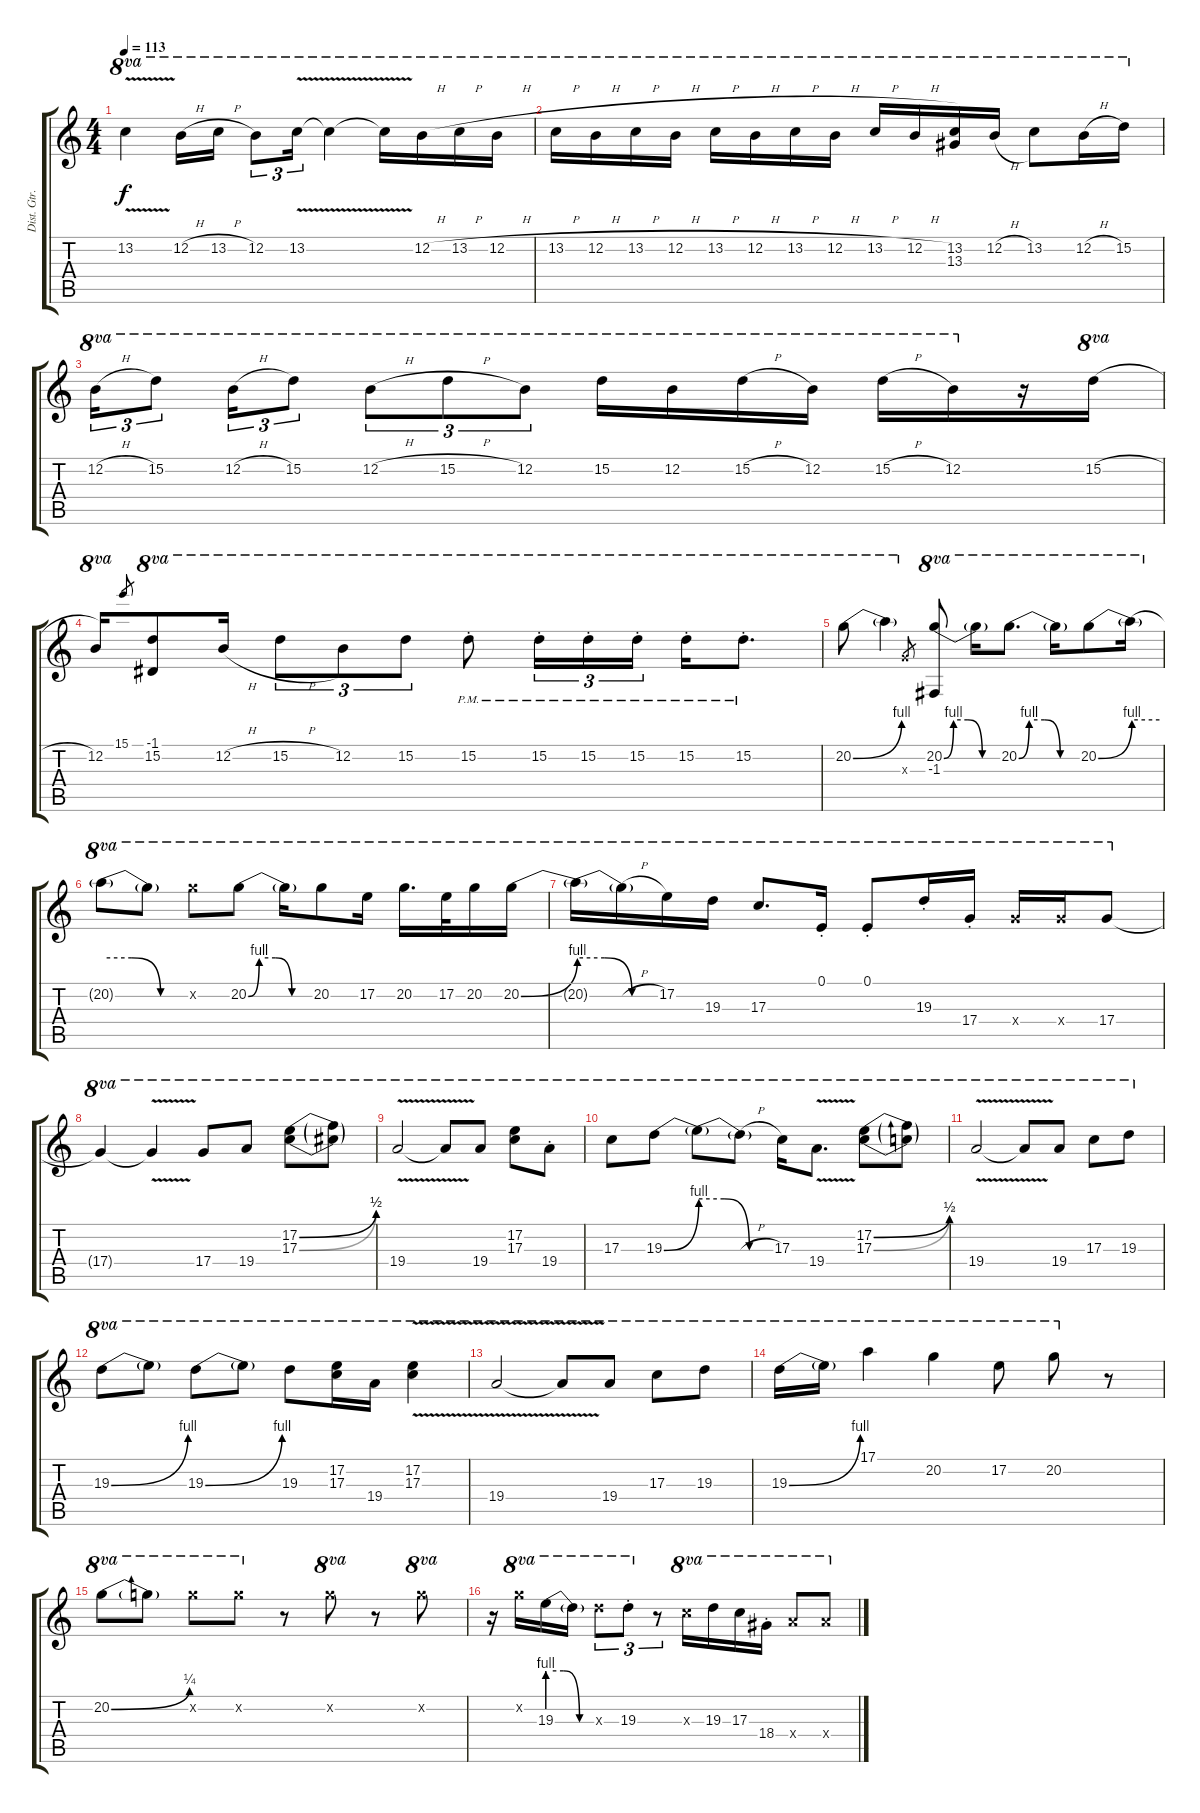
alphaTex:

\track ("Dist. Gtr." "Dist. Gtr.") {instrument overdrivenguitar}
\staff {score tabs}
\tuning (E4 B3 G3 D3 A2 E2) {hide}
\ts (4 4)
\tempo 113
\clef g2
\ks c
13.2{v}.4{ot 8va dy f} 12.2{h}.16{ot 8va} 13.2{h}.16{ot 8va} 12.2.8{tu (3 2) ot 8va} 13.2{v}.16{tu (3 2) ot 8va} 13.2{v t}.4{ot 8va} 13.2{v t}.16{ot 8va} 12.2{h}.16{ot 8va} 13.2{h}.16{ot 8va} 12.2{h}.16{ot 8va} |
13.2{h}.16{ot 8va} 12.2{h}.16{ot 8va} 13.2{h}.16{ot 8va} 12.2{h}.16{ot 8va} 13.2{h}.16{ot 8va} 12.2{h}.16{ot 8va} 13.2{h}.16{ot 8va} 12.2{h}.16{ot 8va} 13.2{h}.16{ot 8va} 12.2{h}.16{ot 8va} (13.2 13.3).16{ot 8va} 12.2{h}.16{ot 8va} 13.2.8{ot 8va} 12.2{h}.16{ot 8va} 15.2.16{ot 8va} |
12.2{h}.16{tu (3 2) ot 8va} 15.2.8{tu (3 2) ot 8va} 12.2{h}.16{tu (3 2) ot 8va} 15.2.8{tu (3 2) ot 8va} 12.2{h}.8{tu (3 2) ot 8va} 15.2{h}.8{tu (3 2) ot 8va} 12.2.8{tu (3 2) ot 8va} 15.2.16{ot 8va} 12.2.16{ot 8va} 15.2{h}.16{ot 8va} 12.2.16{ot 8va} 15.2{h}.16{ot 8va} 12.2.16{ot 8va} r.16 15.2{h}.16{ot 8va} |
12.2.16{ot 8va} 15.1.8{gr} (-1.1 15.2).8{ot 8va} 12.2{h}.16{ot 8va} 15.2{h}.8{tu (3 2) ot 8va} 12.2.8{tu (3 2) ot 8va} 15.2.8{tu (3 2) ot 8va} 15.2{pm st}.8{ot 8va} 15.2{pm st}.16{tu (3 2) ot 8va} 15.2{pm st}.16{tu (3 2) ot 8va} 15.2{pm st}.16{tu (3 2) ot 8va} 15.2{pm st}.16{ot 8va} 15.2{pm st}.8{d ot 8va} |
20.2{be (bend 0 0 60 4)}.8{ot 8va} 20.2{t}.4{ot 8va} 0.3{x}.8{gr} (20.2{be (custom 0 0 10 4 25 4 40 0 60 0)} -1.3).8{ot 8va} 20.2{t}.16{ot 8va} 20.2{be (custom 0 0 10 4 25 4 40 0 60 0)}.8{d ot 8va} 20.2{t}.16{ot 8va} 20.2{be (bend 0 0 60 4)}.8{ot 8va} 20.2{be (hold 0 4 60 4) t}.16{ot 8va} |
20.2{be (custom 0 4 20 4 40 0 60 0) t}.8{ot 8va} 20.2{t}.8{ot 8va} 20.2{x}.8{ot 8va} 20.2{be (custom 0 0 10 4 25 4 40 0 60 0)}.8{ot 8va} 20.2{t}.16{ot 8va} 20.2.8{ot 8va} 17.2.16{ot 8va} 20.2.16{d ot 8va} 17.2.32{ot 8va} 20.2.16{ot 8va} 20.2{be (bend 0 0 60 4)}.16{ot 8va} |
20.2{be (custom 0 4 20 4 40 0 60 0) t}.16{ot 8va} 20.2{h t}.16{ot 8va} 17.2.16{ot 8va} 19.3.16{ot 8va} 17.3.8{d ot 8va} 0.1{st}.16{ot 8va} 0.1{st}.8{ot 8va} 19.3{st}.16{ot 8va} 17.4{st}.16{ot 8va} 17.4{x}.16{ot 8va} 17.4{x}.16{ot 8va} 17.4.8{ot 8va} |
17.4{t}.4{ot 8va} 17.4{v t}.4{ot 8va} 17.4.8{ot 8va} 19.4.8{ot 8va} (17.2{be (bend 0 0 60 2)} 17.3{be (bend 0 0 60 2)}).8{ot 8va} (17.2{t} 17.3{t}).8{ot 8va} |
19.4{v}.2{ot 8va} 19.4{v t}.8{ot 8va} 19.4.8{ot 8va} (17.2 17.3).8{ot 8va} 19.4{st}.8{ot 8va} |
17.3.8{ot 8va} 19.3{be (bend 0 0 60 4)}.8{ot 8va} 19.3{be (custom 0 4 20 4 40 0 60 0) t}.8{ot 8va} 19.3{h t}.8{ot 8va} 17.3.16{ot 8va} 19.4{v}.8{d ot 8va} (17.2{be (bend 0 0 60 2)} 17.3{be (bend 0 0 60 1)}).8{ot 8va} (17.2{t} 17.3{t}).8{ot 8va} |
19.4{v}.2{ot 8va} 19.4{v t}.8{ot 8va} 19.4.8{ot 8va} 17.3.8{ot 8va} 19.3.8{ot 8va} |
19.3{be (bend 0 0 60 4)}.8{ot 8va} 19.3{t}.8{ot 8va} 19.3{be (bend 0 0 60 4)}.8{ot 8va} 19.3{t}.8{ot 8va} 19.3.8{ot 8va} (17.2 17.3).16{ot 8va} 19.4.16{ot 8va} (17.2{v} 17.3{v}).4{ot 8va} |
19.4{v}.2{ot 8va} 19.4{v t}.8{ot 8va} 19.4.8{ot 8va} 17.3.8{ot 8va} 19.3.8{ot 8va} |
19.3{be (bend 0 0 60 4)}.16{ot 8va} 19.3{t}.16{ot 8va} 17.1.4{ot 8va} 20.2.4{ot 8va} 17.2.8{ot 8va} 20.2.8{ot 8va} r.8 |
20.2{be (bend 0 0 60 1)}.8{ot 8va} 20.2{t}.8{ot 8va} 20.2{x}.8{ot 8va} 20.2{x}.8{ot 8va} r.8 20.2{x}.8{ot 8va} r.8 20.2{x}.8{ot 8va} |
r.16 20.2{x}.16{ot 8va} 19.3{be (custom 0 4 20 4 40 0 60 0)}.16{ot 8va} 19.3{t}.16{ot 8va} 19.3{x}.8{tu (3 2) ot 8va} 19.3{st}.8{tu (3 2) ot 8va} r.8{tu (3 2)} 17.3{x}.16{ot 8va} 19.3.16{ot 8va} 17.3.16{ot 8va} 18.4{st}.16{ot 8va} 19.4{x}.8{ot 8va} 19.4{x}.8{ot 8va}
